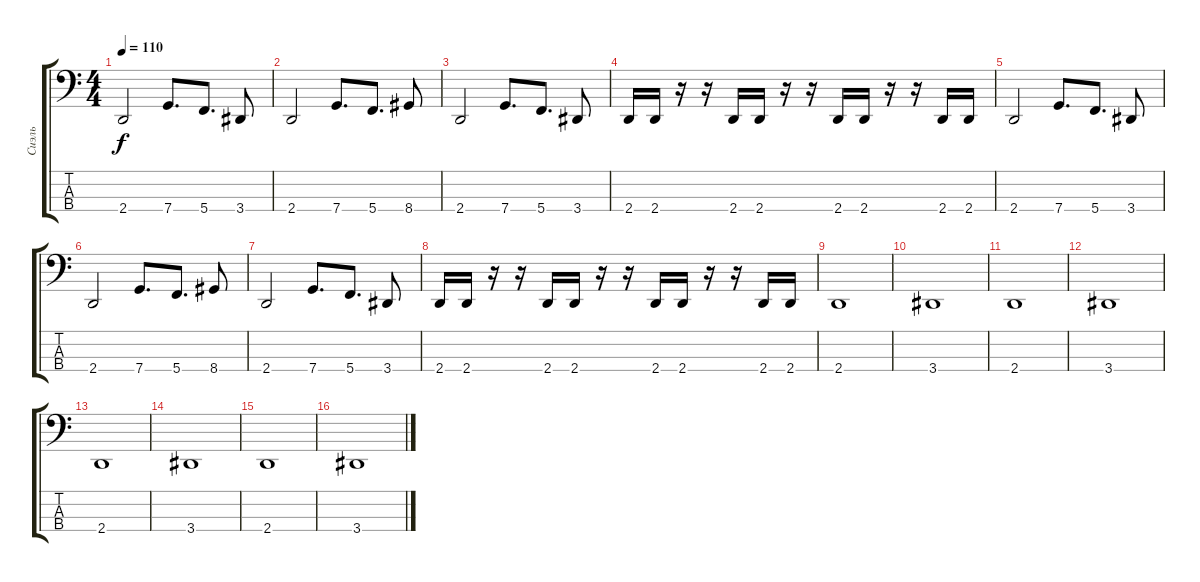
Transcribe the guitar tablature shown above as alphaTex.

\track ("Сиэль" "Сиэль") {instrument electricbassfinger}
\staff {score tabs}
\tuning (F2 C2 G1 C1) {hide}
\ts (4 4)
\tempo 110
\clef f4
\ks c
2.4.2{dy f} 7.4.8{d} 5.4.8{d} 3.4.8 |
2.4.2 7.4.8{d} 5.4.8{d} 8.4.8 |
2.4.2 7.4.8{d} 5.4.8{d} 3.4.8 |
2.4.16 2.4.16 r.16 r.16 2.4.16 2.4.16 r.16 r.16 2.4.16 2.4.16 r.16 r.16 2.4.16 2.4.16 |
2.4.2 7.4.8{d} 5.4.8{d} 3.4.8 |
2.4.2 7.4.8{d} 5.4.8{d} 8.4.8 |
2.4.2 7.4.8{d} 5.4.8{d} 3.4.8 |
2.4.16 2.4.16 r.16 r.16 2.4.16 2.4.16 r.16 r.16 2.4.16 2.4.16 r.16 r.16 2.4.16 2.4.16 |
2.4.1 |
3.4.1 |
2.4.1 |
3.4.1 |
2.4.1 |
3.4.1 |
2.4.1 |
3.4.1
